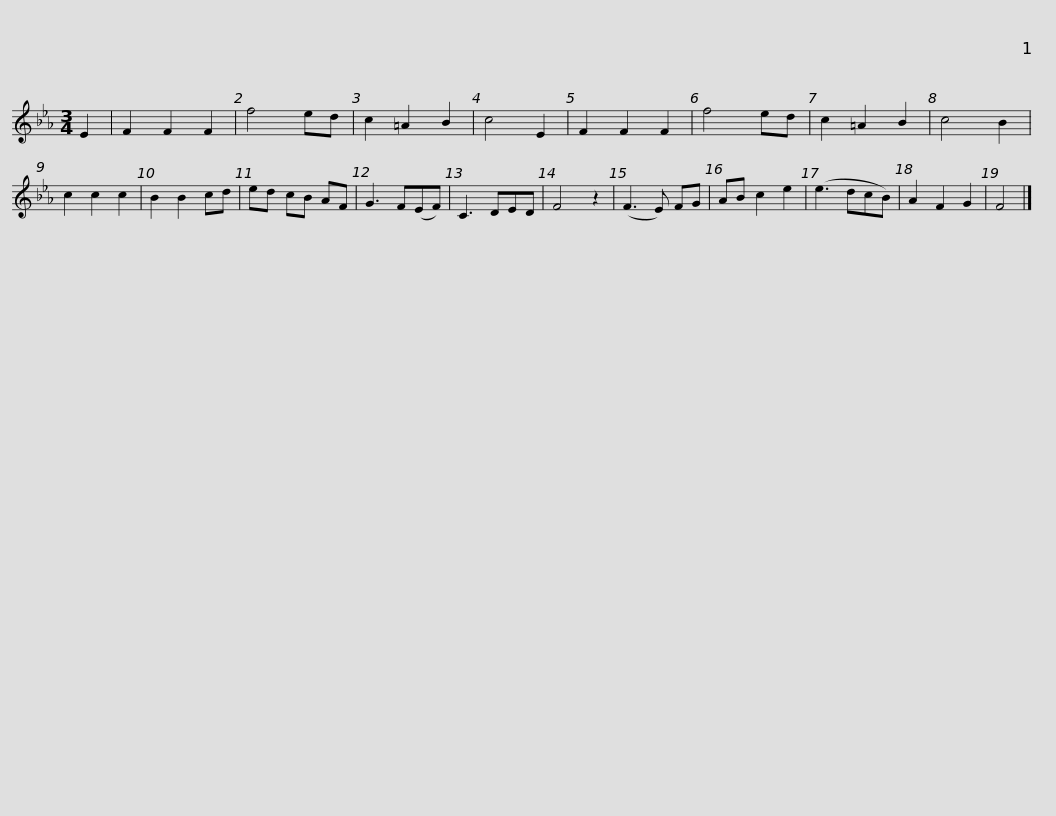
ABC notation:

X:1
L:1/8
M:3/4
I:linebreak $
K:Eb
V:1 treble
V:1
 E2 | F2 F2 F2 | f4 ed | c2 =A2 B2 | c4 E2 | %5
 F2 F2 F2 | f4 ed | c2 =A2 B2 | c4 B2 | c2 c2 c2 | %10
 B2 B2 cd | ed cB AF |$ G3 F(EF) | C3 DED | F4 z2 | %15
 (F3 E) FG | AB c2 e2 | (e3 dcB) | A2 F2 G2 | F4 |] %20
